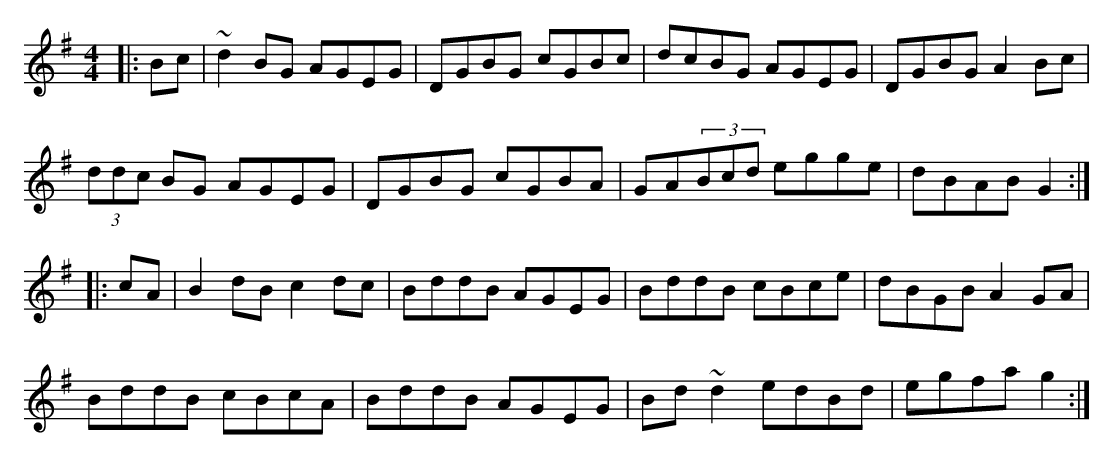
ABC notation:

X:1
M:4/4
K:G
|:Bc|~d2BG AGEG|DGBG cGBc|dcBG AGEG|DGBG A2Bc|
(3ddc BG AGEG|DGBG cGBA|GA(3Bcd egge|dBAB G2:|
|:cA|B2dB c2dc|BddB AGEG|BddB cBce|dBGB A2GA|
BddB cBcA|BddB AGEG|Bd~d2 edBd|egfa g2:|
